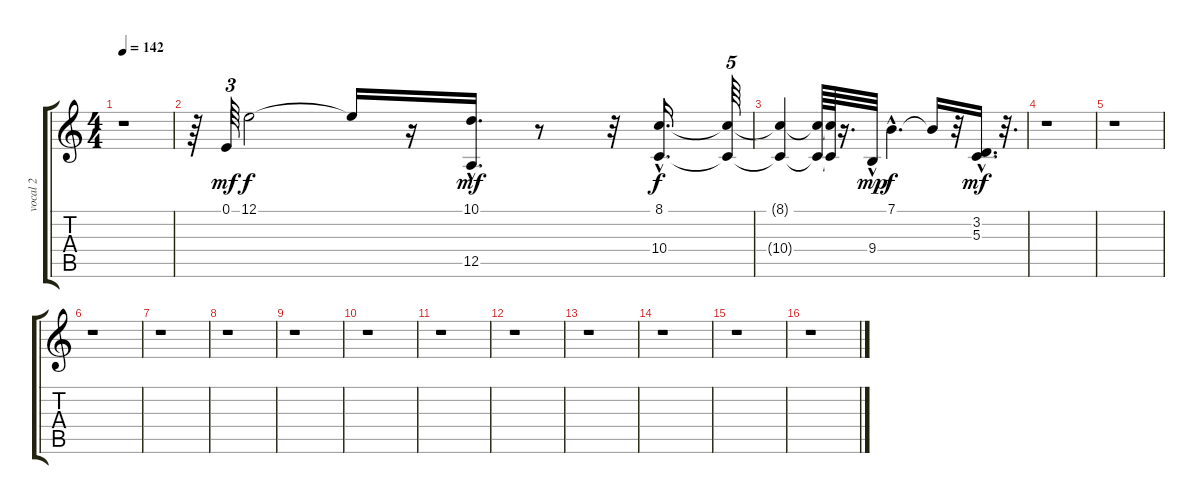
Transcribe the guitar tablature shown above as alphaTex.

\track ("vocal 2" "vocal 2") {instrument lead2sawtooth}
\staff {score tabs}
\tuning (E4 B3 G3 D3 A2 E2) {hide}
\ts (4 4)
\tempo 142
\clef g2
\ks c
r.1{dy f} |
r.64 0.1.64{tu (3 2) dy mf} 12.1.2{dy f} 12.1{t}.16 r.16 (10.1{hac} 12.5{hac}).16{d dy mf} r.8 r.32 (8.1{hac} 10.4{hac}).16{d dy f} (8.1{t} 10.4{t}).64{tu (5 4)} |
(8.1{t} 10.4{t}).4 (8.1{t} 10.4{t}).64 (8.1{t} 10.4{t}).64 r.16{d} 9.4{hac}.32{dy mp} 7.1{hac}.4{d dy f} 7.1{t}.16 r.32 (3.2{hac} 5.3{hac}).16{d dy mf} r.32{d} |
r.1 |
r.1 |
r.1 |
r.1 |
r.1 |
r.1 |
r.1 |
r.1 |
r.1 |
r.1 |
r.1 |
r.1 |
r.1
